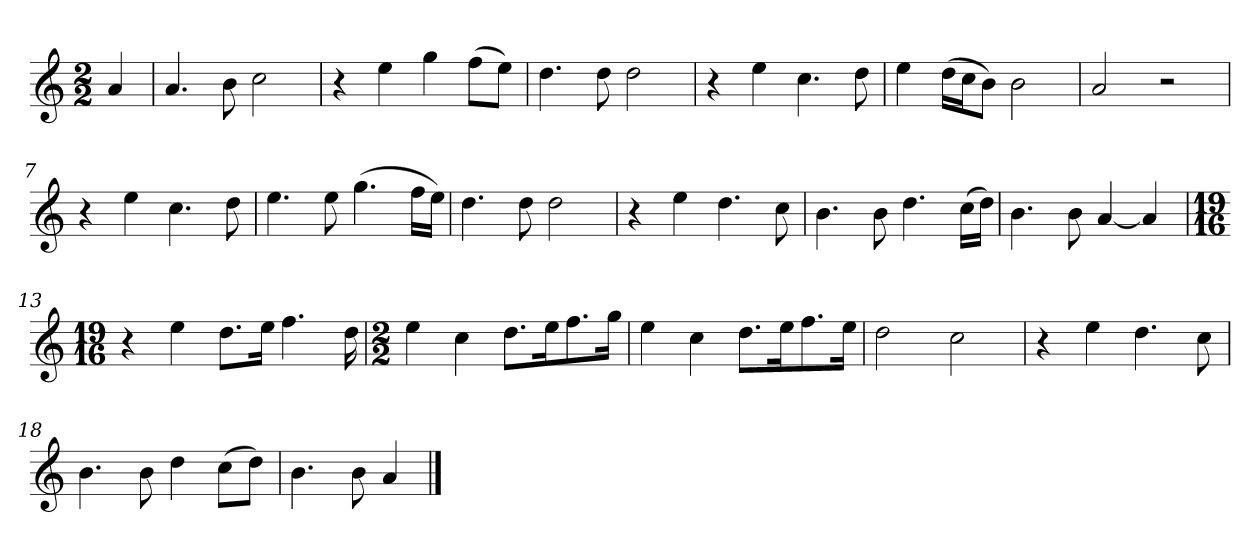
**kern
*part1
*staff1
*k[]
*M2/2
*MM120
=
4a
=1
4.a
8b
2cc
=2
4r
4ee
4gg
(8ffL
8eeJ)
=3
4.dd
8dd
2dd
=4
4r
4ee
4.cc
8dd
=5
4ee
(16ddLL
16ccJ
8bJ)
2b
=6
2a
2r
=7
4r
4ee
4.cc
8dd
=8
4.ee
8ee
(4.gg
16ffLL
16eeJJ)
=9
4.dd
8dd
2dd
=10
4r
4ee
4.dd
8cc
=11
4.b
8b
4.dd
(16ccLL
16ddJJ)
=12
4.b
8b
[4a
4a]
=13
*M19/16
4r
4ee
8.ddL
16eeJk
4.ff
16dd
=14
*M2/2
4ee
4cc
8.ddL
16eeK
8.ff
16ggJk
=15
4ee
4cc
8.ddL
16eeK
8.ff
16eeJk
=16
2dd
2cc
=17
4r
4ee
4.dd
8cc
=18
4.b
8b
4dd
(8ccL
8ddJ)
=19
4.b
8b
4a
==
*-
